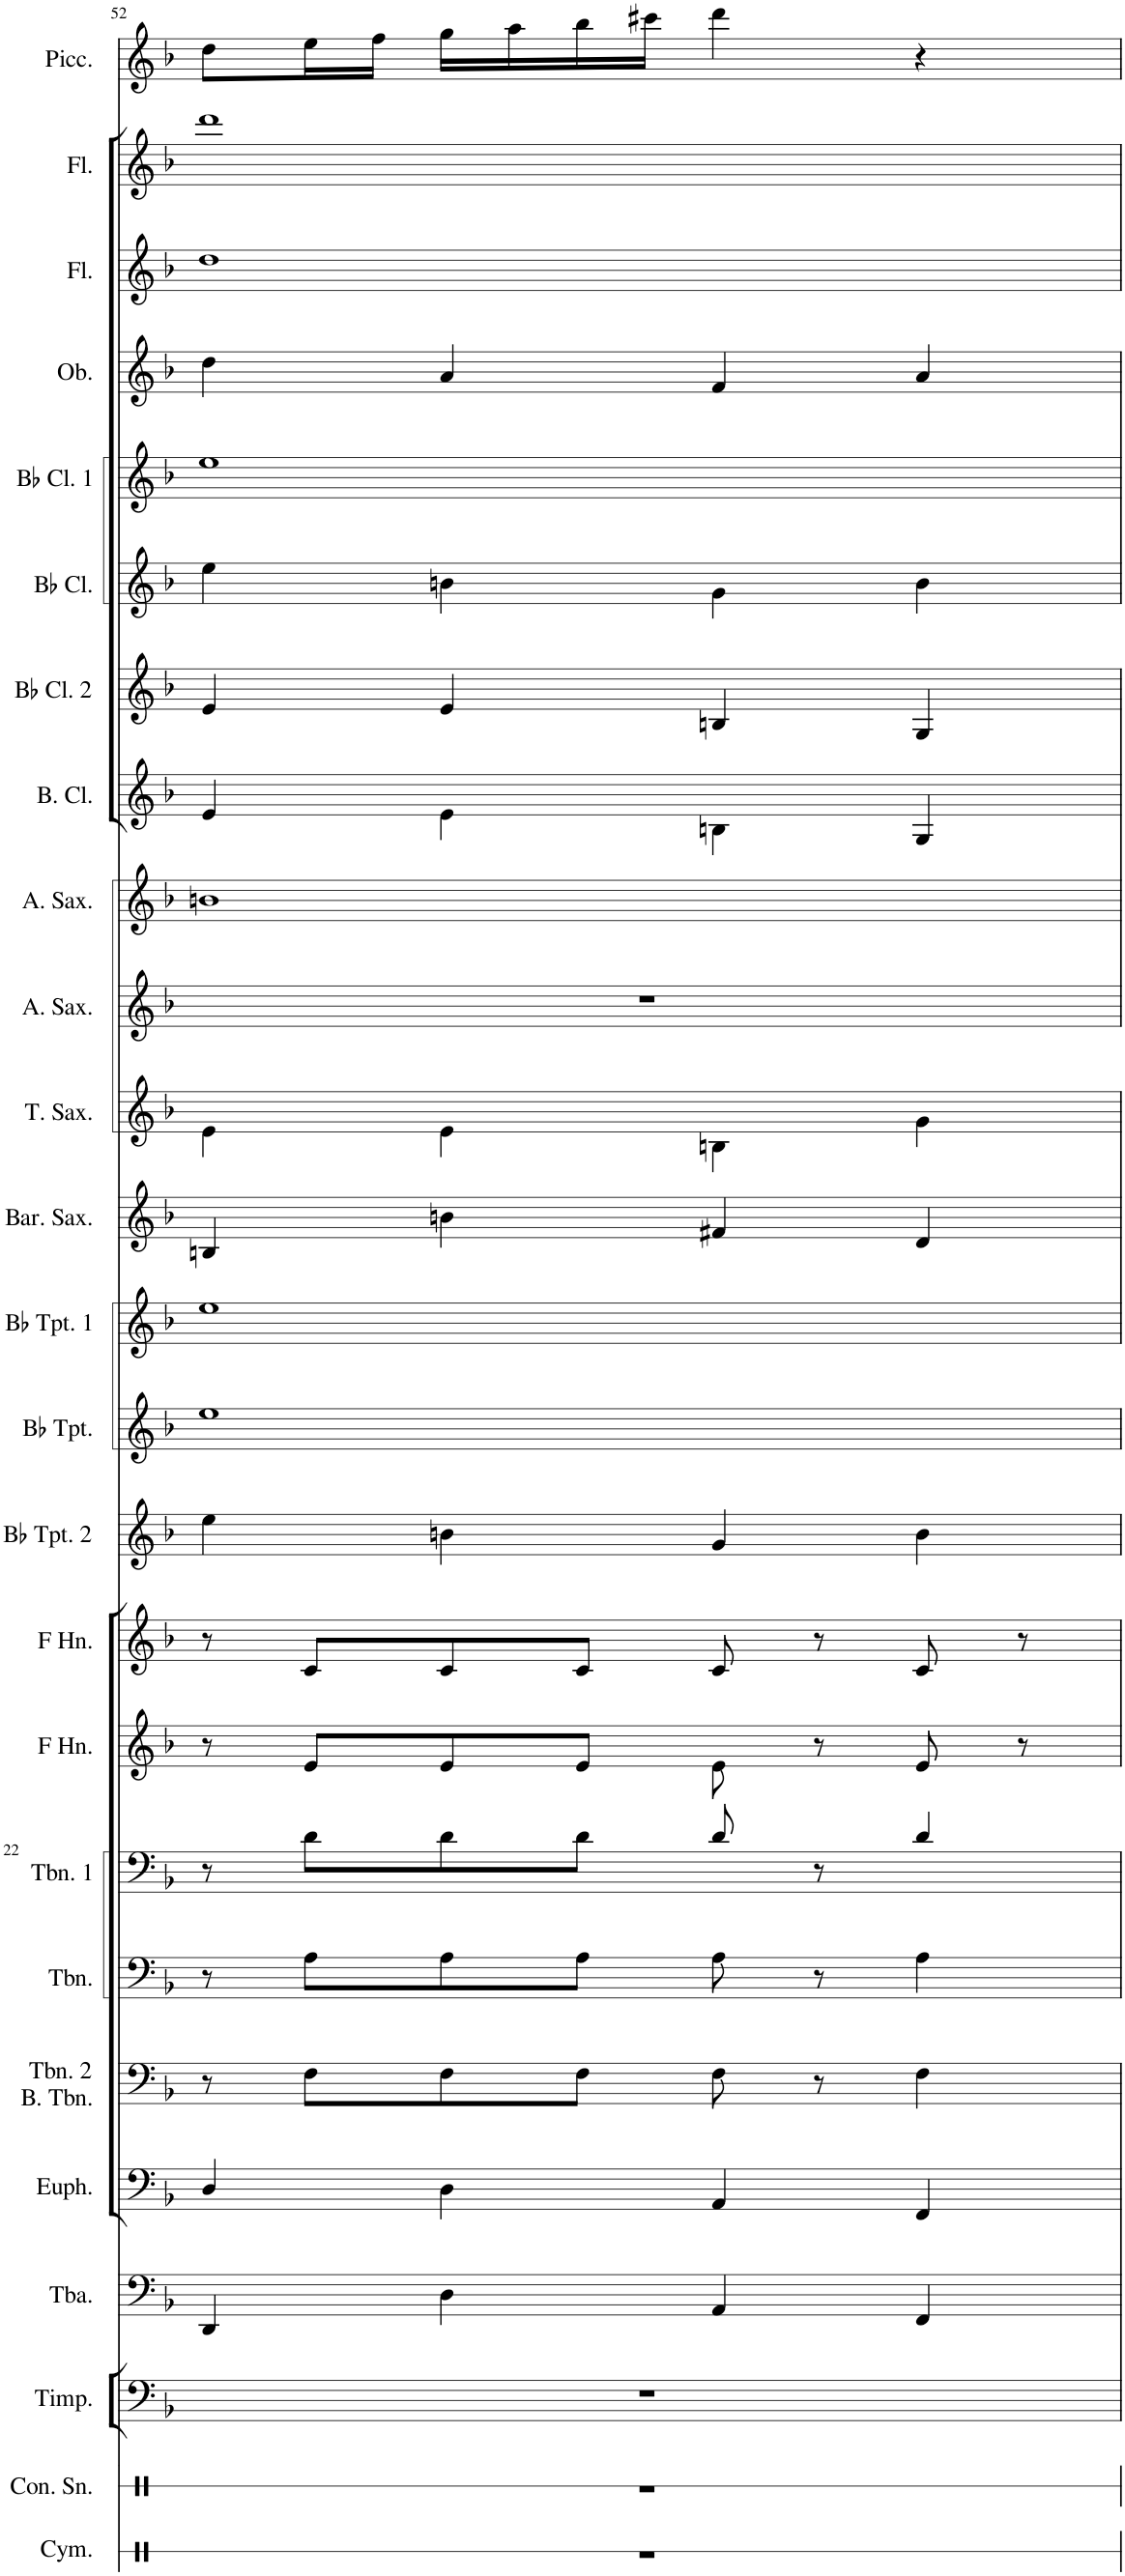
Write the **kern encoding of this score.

**kern	**kern	**kern	**kern	**kern	**kern	**kern	**kern	**kern	**kern	**kern	**kern	**kern	**kern	**kern	**kern	**kern	**kern	**kern	**kern	**kern	**kern	**kern	**kern	**kern
*part25	*part24	*part23	*part22	*part21	*part20	*part19	*part18	*part17	*part16	*part15	*part14	*part13	*part12	*part11	*part10	*part9	*part8	*part7	*part6	*part5	*part4	*part3	*part2	*part1
*staff25	*staff24	*staff23	*staff22	*staff21	*staff20	*staff19	*staff18	*staff17	*staff16	*staff15	*staff14	*staff13	*staff12	*staff11	*staff10	*staff9	*staff8	*staff7	*staff6	*staff5	*staff4	*staff3	*staff2	*staff1
*I"Cymbal	*I"Concert Snare Drum	*I"Timpani	*I"Tuba	*I"Euphonium	*I"Trombone 3	*I"Trombone	*I"Trombone 1 &amp; 2	*I"Horn in F	*I"Horn in F 1 &amp; 2	*I"Bb Trumpet 3	*I"Bb Trumpet	*I"Bb Trumpet 1 &amp; 2	*I"Baritone Saxophone	*I"Tenor Saxophone	*I"Alto Saxophone	*I"Alto Saxophone 1 &amp; 2	*I"Bass Clarinet	*I"Bb Clarinet 3	*I"Bb Clarinet	*I"Bb Clarinet 1 &amp; 2	*I"Oboe 1 &amp; 2	*I"Flute	*I"Flutes 1 &amp; 2	*I"Piccolo
*I'Cym.	*I'Con. Sn.	*I'Timp.	*I'Tba.	*I'Euph.	*	*I'Tbn.	*I'Tbn. 1	*	*	*I'Bb Tpt. 2	*I'Bb Tpt.	*I'Bb Tpt. 1	*I'Bar. Sax.	*I'T. Sax.	*I'A. Sax.	*I'A. Sax.	*I'B. Cl.	*I'Bb Cl. 2	*I'Bb Cl.	*I'Bb Cl. 1	*I'Ob.	*I'Fl.	*I'Fl.	*I'Picc.
!!LO:PB:g=z
*clefX	*clefX	*clefF4	*clefF4	*clefF4	*clefF4	*clefF4	*clefF4	*clefG2	*clefG2	*clefG2	*clefG2	*clefG2	*clefG2	*clefG2	*clefG2	*clefG2	*clefG2	*clefG2	*clefG2	*clefG2	*clefG2	*clefG2	*clefG2	*clefG2
*	*	*	*	*	*	*	*	*Trd4c7	*Trd4c7	*Trd1c2	*Trd1c2	*Trd1c2	*Trd12c21	*Trd8c14	*Trd5c9	*Trd5c9	*Trd8c14	*Trd1c2	*Trd1c2	*Trd1c2	*	*	*	*Trd-7c-12
*k[]	*k[]	*k[b-]	*k[b-]	*k[b-]	*k[b-]	*k[b-]	*k[b-]	*k[b-]	*k[b-]	*k[b-]	*k[b-]	*k[b-]	*k[b-]	*k[b-]	*k[b-]	*k[b-]	*k[b-]	*k[b-]	*k[b-]	*k[b-]	*k[b-]	*k[b-]	*k[b-]	*k[b-]
*M2/2	*M2/2	*M2/2	*M2/2	*M2/2	*M2/2	*M2/2	*M2/2	*M2/2	*M2/2	*M2/2	*M2/2	*M2/2	*M2/2	*M2/2	*M2/2	*M2/2	*M2/2	*M2/2	*M2/2	*M2/2	*M2/2	*M2/2	*M2/2	*M2/2
*met(c|)	*met(c|)	*met(c|)	*met(c|)	*met(c|)	*met(c|)	*met(c|)	*met(c|)	*met(c|)	*met(c|)	*met(c|)	*met(c|)	*met(c|)	*met(c|)	*met(c|)	*met(c|)	*met(c|)	*met(c|)	*met(c|)	*met(c|)	*met(c|)	*met(c|)	*met(c|)	*met(c|)	*met(c|)
=52	=52	=52	=52	=52	=52	=52	=52	=52	=52	=52	=52	=52	=52	=52	=52	=52	=52	=52	=52	=52	=52	=52	=52	=52
*	*	*	*	*	*	*	*	*	*	*^	*	*	*	*	*	*	*	*	*	*	*	*	*	*
1r	1r	1r	4DD/	4D/	8r	8r	8r	8r	8r	1ryy	4ee\	1ee	1ee	4Bn/	4e\	1r	1bn	4e/	4e/	4ee\	1ee	4dd\	1dd	1ddd	8dd\L
.	.	.	.	.	8F\L	8A\L	8d\L	8e/L	8c/L	.	.	.	.	.	.	.	.	.	.	.	.	.	.	.	16ee\L
.	.	.	.	.	.	.	.	.	.	.	.	.	.	.	.	.	.	.	.	.	.	.	.	.	16ff\JJ
.	.	.	4D\	4D\	8F\	8A\	8d\	8e/	8c/	.	4bn\	.	.	4bn\	4e\	.	.	4e\	4e/	4bn\	.	4a/	.	.	16gg\LL
.	.	.	.	.	.	.	.	.	.	.	.	.	.	.	.	.	.	.	.	.	.	.	.	.	16aa\
.	.	.	.	.	8F\J	8A\J	8d\J	8e/J	8c/J	.	.	.	.	.	.	.	.	.	.	.	.	.	.	.	16bb-\
.	.	.	.	.	.	.	.	.	.	.	.	.	.	.	.	.	.	.	.	.	.	.	.	.	16ccc#X\JJ
.	.	.	4AA/	4AA/	8F\	8A\	8d/	8e\	8c/	.	4g/	.	.	4f#X/	4Bn\	.	.	4Bn\	4Bn/	4g\	.	4f/	.	.	4ddd\
.	.	.	.	.	8r	8r	8r	8r	8r	.	.	.	.	.	.	.	.	.	.	.	.	.	.	.	.
.	.	.	4FF/	4FF/	4F\	4A\	4d/	8e/	8c/	.	4b\	.	.	4d/	4g\	.	.	4G/	4G/	4b\	.	4a/	.	.	4r
.	.	.	.	.	.	.	.	8r	8r	.	.	.	.	.	.	.	.	.	.	.	.	.	.	.	.
*	*	*	*	*	*	*	*	*	*	*v	*v	*	*	*	*	*	*	*	*	*	*	*	*	*	*
=	=	=	=	=	=	=	=	=	=	=	=	=	=	=	=	=	=	=	=	=	=	=	=	=
*-	*-	*-	*-	*-	*-	*-	*-	*-	*-	*-	*-	*-	*-	*-	*-	*-	*-	*-	*-	*-	*-	*-	*-	*-
